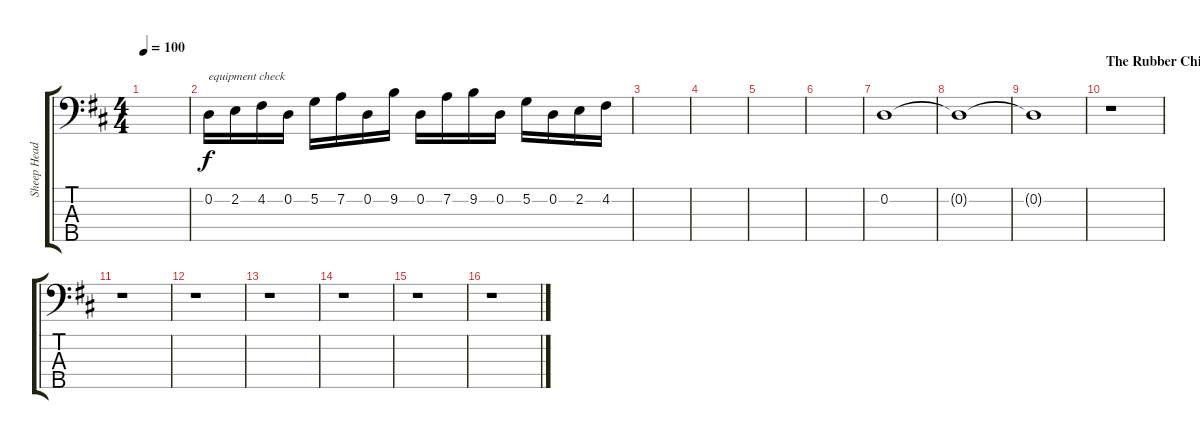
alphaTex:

\track ("Sheep Head (Bass)" "Sheep Head") {instrument slapbass2}
\staff {score tabs}
\tuning (G2 D2 A1 E1 B0) {hide}
\ts (4 4)
\tempo 100
\clef f4
\ks d
|
0.2.16{txt "equipment check"} 2.2.16 4.2.16 0.2.16 5.2.16 7.2.16 0.2.16 9.2.16 0.2.16 7.2.16 9.2.16 0.2.16 5.2.16 0.2.16 2.2.16 4.2.16 |
|
|
|
|
0.2.1 |
0.2{t}.1 |
0.2{t}.1 |
\section ("" "The Rubber Chicken From Space Saves The Day")
r.1 |
r.1 |
r.1 |
r.1 |
r.1 |
r.1 |
r.1
